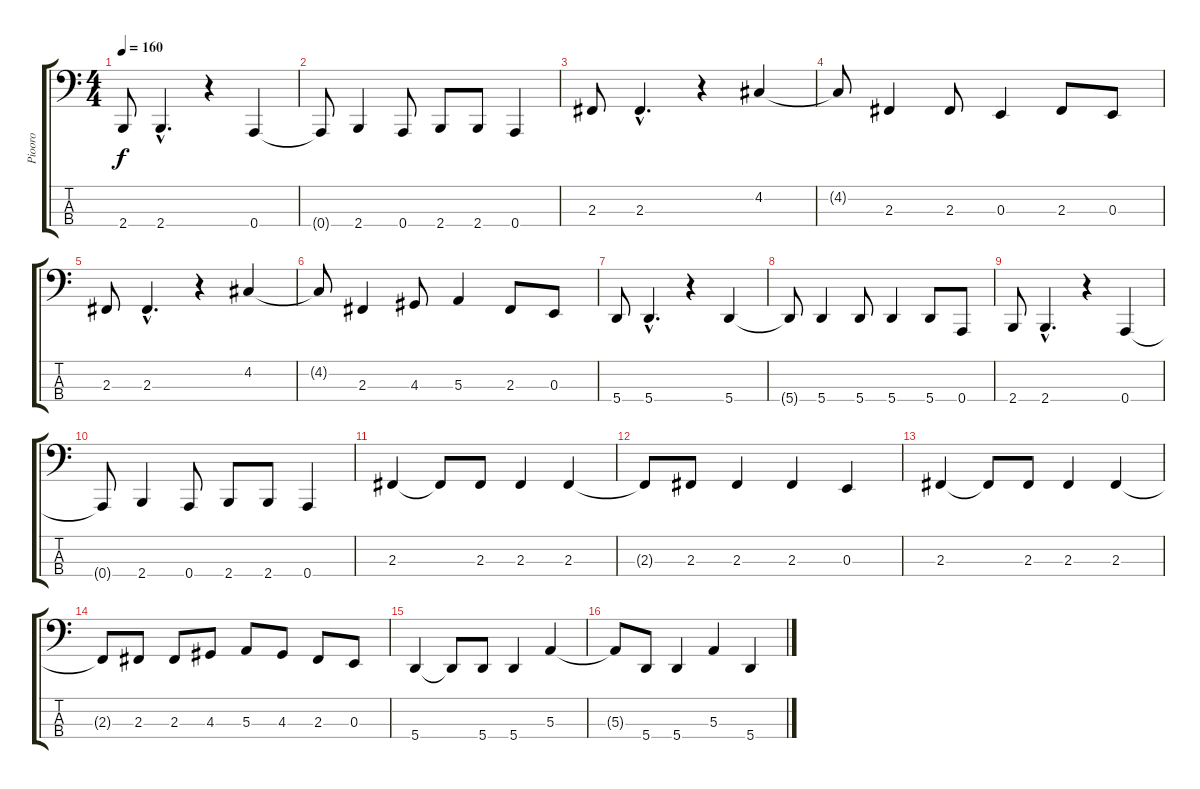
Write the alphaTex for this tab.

\track ("Piooro" "Piooro") {instrument electricbassfinger}
\staff {score tabs}
\tuning (D2 A1 E1 A0) {hide}
\ts (4 4)
\tempo 160
\clef f4
\ks c
2.4.8{dy f} 2.4{hac}.4{d} r.4 0.4.4 |
0.4{t}.8 2.4.4 0.4.8 2.4.8 2.4.8 0.4.4 |
2.3.8 2.3{hac}.4{d} r.4 4.2.4 |
4.2{t}.8 2.3.4 2.3.8 0.3.4 2.3.8 0.3.8 |
2.3.8 2.3{hac}.4{d} r.4 4.2.4 |
4.2{t}.8 2.3.4 4.3.8 5.3.4 2.3.8 0.3.8 |
5.4.8 5.4{hac}.4{d} r.4 5.4.4 |
5.4{t}.8 5.4.4 5.4.8 5.4.4 5.4.8 0.4.8 |
2.4.8 2.4{hac}.4{d} r.4 0.4.4 |
0.4{t}.8 2.4.4 0.4.8 2.4.8 2.4.8 0.4.4 |
2.3.4 2.3{t}.8 2.3.8 2.3.4 2.3.4 |
2.3{t}.8 2.3.8 2.3.4 2.3.4 0.3.4 |
2.3.4 2.3{t}.8 2.3.8 2.3.4 2.3.4 |
2.3{t}.8 2.3.8 2.3.8 4.3.8 5.3.8 4.3.8 2.3.8 0.3.8 |
5.4.4 5.4{t}.8 5.4.8 5.4.4 5.3.4 |
5.3{t}.8 5.4.8 5.4.4 5.3.4 5.4.4
